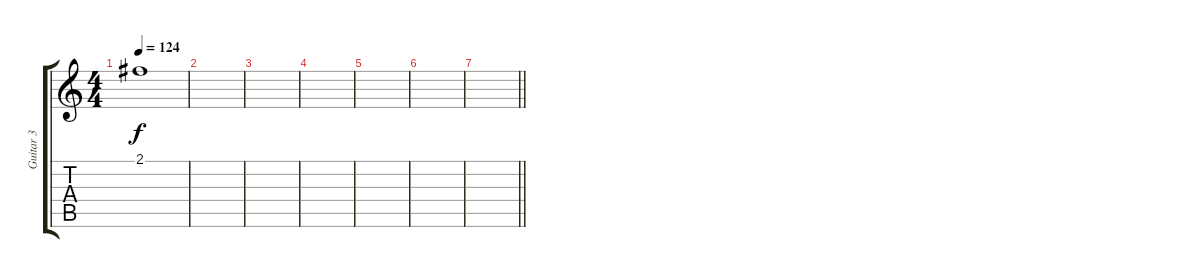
\track ("Guitar 3" "Guitar 3") {instrument overdrivenguitar}
\staff {score tabs}
\tuning (E4 B3 G3 D3 A2 E2) {hide}
\ts (4 4)
\tempo 124
\clef g2
\ks c
2.1{t}.1{dy f volume 0} |
|
|
|
|
|
\barLineRight lightlight
